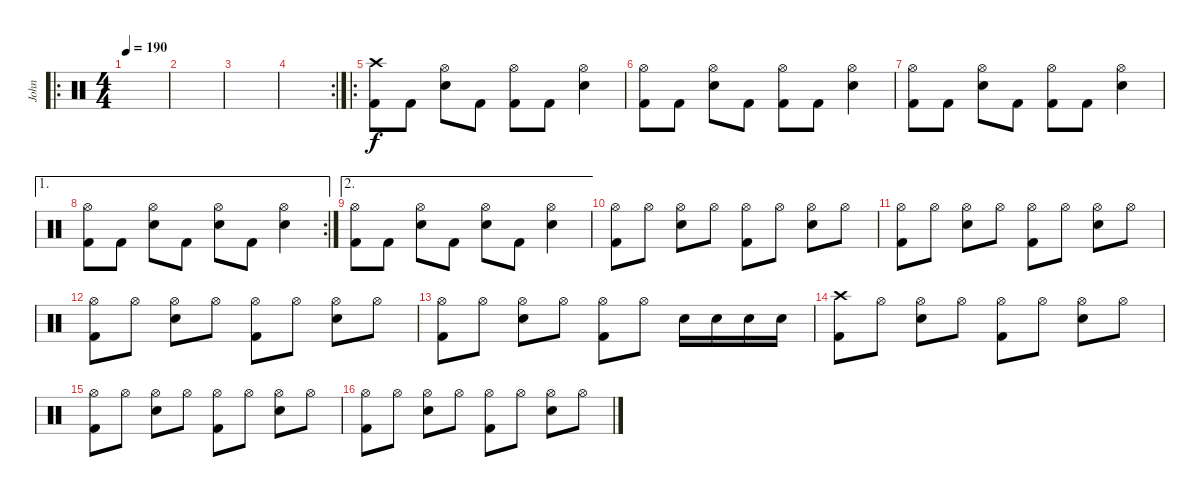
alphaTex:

\track ("John" "John") {instrument percussion}
\staff {score}
\articulation defaults
\ro
\ts (4 4)
\tempo 190
\clef neutral
\ks c
|
|
|
\rc 2
|
\ro
("Crash high (hit)" "Kick (hit) 2").8 "Kick (hit) 2".8 ("Hi-Hat (open)" "Electric Snare (hit)").8 "Kick (hit) 2".8 ("Hi-Hat (open)" "Kick (hit) 2").8 "Kick (hit) 2".8 ("Hi-Hat (open)" "Electric Snare (hit)").4 |
("Hi-Hat (open)" "Kick (hit) 2").8 "Kick (hit) 2".8 ("Hi-Hat (open)" "Electric Snare (hit)").8 "Kick (hit) 2".8 ("Hi-Hat (open)" "Kick (hit) 2").8 "Kick (hit) 2".8 ("Hi-Hat (open)" "Electric Snare (hit)").4 |
("Hi-Hat (open)" "Kick (hit) 2").8 "Kick (hit) 2".8 ("Hi-Hat (open)" "Electric Snare (hit)").8 "Kick (hit) 2".8 ("Hi-Hat (open)" "Kick (hit) 2").8 "Kick (hit) 2".8 ("Hi-Hat (open)" "Electric Snare (hit)").4 |
\ae 1
\rc 2
("Hi-Hat (open)" "Kick (hit) 2").8 "Kick (hit) 2".8 ("Hi-Hat (open)" "Electric Snare (hit)").8 "Kick (hit) 2".8 ("Hi-Hat (open)" "Electric Snare (hit)").8 "Kick (hit) 2".8 ("Hi-Hat (open)" "Electric Snare (hit)").4 |
\ae 2
("Hi-Hat (open)" "Kick (hit) 2").8 "Kick (hit) 2".8 ("Hi-Hat (open)" "Electric Snare (hit)").8 "Kick (hit) 2".8 ("Hi-Hat (open)" "Electric Snare (hit)").8 "Kick (hit) 2".8 ("Hi-Hat (open)" "Electric Snare (hit)").4 |
("Hi-Hat (open)" "Kick (hit) 2").8 "Hi-Hat (open)".8 ("Hi-Hat (open)" "Electric Snare (hit)").8 "Hi-Hat (open)".8 ("Hi-Hat (open)" "Kick (hit) 2").8 "Hi-Hat (open)".8 ("Hi-Hat (open)" "Electric Snare (hit)").8 "Hi-Hat (open)".8 |
("Hi-Hat (open)" "Kick (hit) 2").8 "Hi-Hat (open)".8 ("Hi-Hat (open)" "Electric Snare (hit)").8 "Hi-Hat (open)".8 ("Hi-Hat (open)" "Kick (hit) 2").8 "Hi-Hat (open)".8 ("Hi-Hat (open)" "Electric Snare (hit)").8 "Hi-Hat (open)".8 |
("Hi-Hat (open)" "Kick (hit) 2").8 "Hi-Hat (open)".8 ("Hi-Hat (open)" "Electric Snare (hit)").8 "Hi-Hat (open)".8 ("Hi-Hat (open)" "Kick (hit) 2").8 "Hi-Hat (open)".8 ("Hi-Hat (open)" "Electric Snare (hit)").8 "Hi-Hat (open)".8 |
("Hi-Hat (open)" "Kick (hit) 2").8 "Hi-Hat (open)".8 ("Hi-Hat (open)" "Electric Snare (hit)").8 "Hi-Hat (open)".8 ("Hi-Hat (open)" "Kick (hit) 2").8 "Hi-Hat (open)".8 "Electric Snare (hit)".16 "Electric Snare (hit)".16 "Electric Snare (hit)".16 "Electric Snare (hit)".16 |
("Crash high (hit)" "Kick (hit) 2").8 "Hi-Hat (open)".8 ("Hi-Hat (open)" "Electric Snare (hit)").8 "Hi-Hat (open)".8 ("Hi-Hat (open)" "Kick (hit) 2").8 "Hi-Hat (open)".8 ("Hi-Hat (open)" "Electric Snare (hit)").8 "Hi-Hat (open)".8 |
("Hi-Hat (open)" "Kick (hit) 2").8 "Hi-Hat (open)".8 ("Hi-Hat (open)" "Electric Snare (hit)").8 "Hi-Hat (open)".8 ("Hi-Hat (open)" "Kick (hit) 2").8 "Hi-Hat (open)".8 ("Hi-Hat (open)" "Electric Snare (hit)").8 "Hi-Hat (open)".8 |
("Hi-Hat (open)" "Kick (hit) 2").8 "Hi-Hat (open)".8 ("Hi-Hat (open)" "Electric Snare (hit)").8 "Hi-Hat (open)".8 ("Hi-Hat (open)" "Kick (hit) 2").8 "Hi-Hat (open)".8 ("Hi-Hat (open)" "Electric Snare (hit)").8 "Hi-Hat (open)".8
